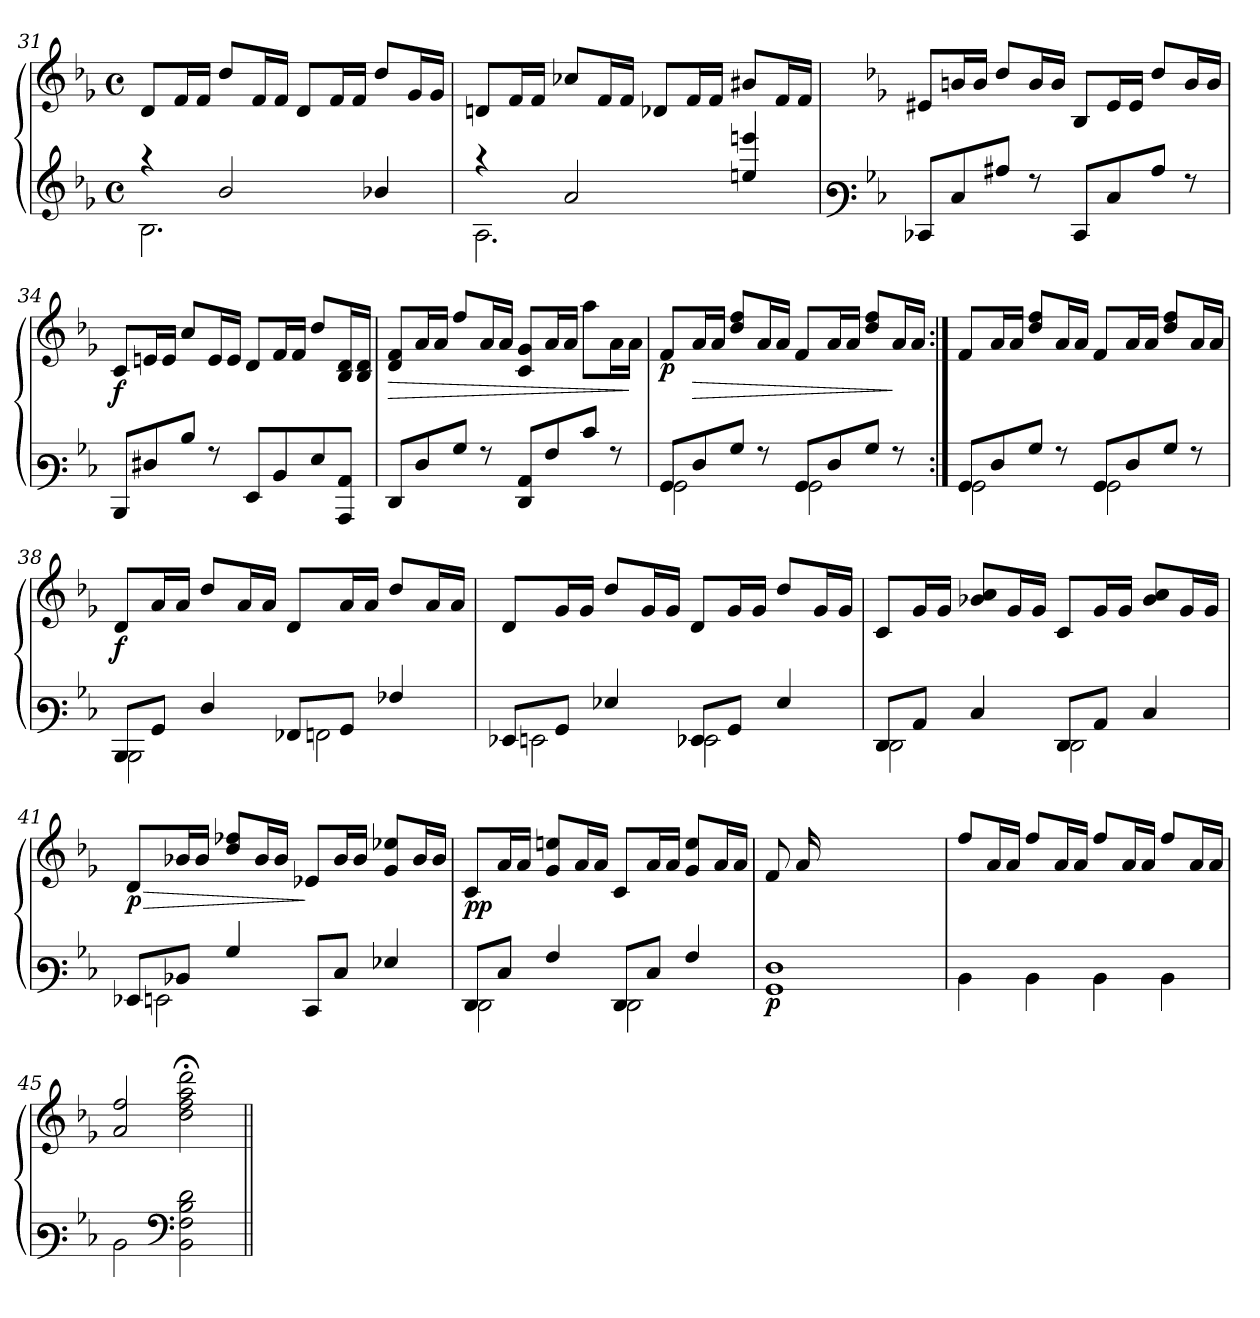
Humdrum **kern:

**kern	**kern	**dynam
*part1	*part1	*part1
*staff2	*staff1	*staff1/2
*clefG3	*clefG3	*
*k[b-e-]	*k[b-e-]	*
*M4/4	*M4/4	*
*met(c)	*met(c)	*
=31	=31	=31
*^	*	*
4rff	2.G\	8B-/L	.
.	.	16d/L	.
.	.	16d/JJ	.
2g/	.	8b-/L	.
.	.	16d/L	.
.	.	16d/JJ	.
.	.	8B-/L	.
.	.	16d/L	.
.	.	16d/JJ	.
4g-X/	4ryy	8b-/L	.
.	.	16e-/L	.
.	.	16e-/JJ	.
=32	=32	=32	=32
4rff	2.F\	8Bn/L	.
.	.	16d/L	.
.	.	16d/JJ	.
2f/	.	8a-X/L	.
.	.	16d/L	.
.	.	16d/JJ	.
.	.	8B-X/L	.
.	.	16d/L	.
.	.	16d/JJ	.
4ccn/ 4cccn/	4ryy	8g#X/L	.
.	.	16d/L	.
.	.	16d/JJ	.
*v	*v	*	*
!!LO:PB:g=z
=33	=33	=33
*clefF3	*	*
*k[b-e-]	*k[b-e-]	*
8EE-X/L	8c#X/L	.
8E-/	16gn/L	.
.	16g/JJ	.
8c#X/J	8b-/L	.
8rA	16g/L	.
.	16g/JJ	.
8EE-/L	8G/L	.
8E-/	16c#/L	.
.	16c#/JJ	.
8c#/J	8b-/L	.
8rA	16g/L	.
.	16g/JJ	.
=34	=34	=34
!	!	!LO:DY:b
8DD/L	8A/L	f
8F#X/	16cn/L	.
.	16c/JJ	.
8d/J	8a/L	.
8rA	16c/L	.
.	16c/JJ	.
8GG/L	8B-/L	.
8D/	16d/L	.
.	16d/JJ	.
8G/	8b-/L	.
8CC/ 8C/J	16G/ 16B-/L	.
.	16G/ 16B-/JJ	.
=35	=35	=35
!	!	!LO:HP:b
8FF/L	8B-/ 8d/L	>
8F/	16f/L	.
.	16f/JJ	.
8B-/J	8dd/L	.
8rA	16f/L	.
.	16f/JJ	.
8FF/ 8C/L	8A/ 8e-/L	.
8A/	16f/L	.
.	16f/JJ	.
8e-/J	8ff\L	.
8rA	16f\L	.
.	16f\JJ	]
!!LO:LB:g=z
=36	=36	=36
*^	*	*
!	!	!	!LO:DY:b
8BB-/L	2BB-\	8d/L	p
!	!	!	!LO:HP:b
8F/	.	16f/L	>
.	.	16f/JJ	.
8B-/J	.	8b-/ 8dd/L	.
8rA	.	16f/L	.
.	.	16f/JJ	.
8BB-/L	2BB-\	8d/L	.
8F/	.	16f/L	.
.	.	16f/JJ	.
8B-/J	.	8b-/ 8dd/L	.
8rA	.	16f/L	]
.	.	16f/JJ	.
=37:|!	=37:|!	=37:|!	=37:|!
8BB-/L	2BB-\	8d/L	.
8F/	.	16f/L	.
.	.	16f/JJ	.
8B-/J	.	8b-/ 8dd/L	.
8rA	.	16f/L	.
.	.	16f/JJ	.
8BB-/L	2BB-\	8d/L	.
8F/	.	16f/L	.
.	.	16f/JJ	.
8B-/J	.	8b-/ 8dd/L	.
8rA	.	16f/L	.
.	.	16f/JJ	.
=38	=38	=38	=38
!	!	!	!LO:DY:b
8DD/L	2DD\	8B-/L	f
8BB-/J	.	16f/L	.
.	.	16f/JJ	.
4F/	.	8b-/L	.
.	.	16f/L	.
.	.	16f/JJ	.
8AA-X/L	2AA\	8B-/L	.
8BB-/J	.	16f/L	.
.	.	16f/JJ	.
4A-X/	.	8b-/L	.
.	.	16f/L	.
.	.	16f/JJ	.
!!LO:LB:g=z
=39	=39	=39	=39
8GG-X/L	2GG\	8B-/L	.
8BB-/J	.	16e-/L	.
.	.	16e-/JJ	.
4G-X/	.	8b-/L	.
.	.	16e-/L	.
.	.	16e-/JJ	.
8GG-/L	2GG-\	8B-/L	.
8BB-/J	.	16e-/L	.
.	.	16e-/JJ	.
4G-/	.	8b-/L	.
.	.	16e-/L	.
.	.	16e-/JJ	.
=40	=40	=40	=40
8FF/L	2FF\	8A/L	.
8C/J	.	16e-/L	.
.	.	16e-/JJ	.
4E-/	.	8g-X/ 8a/L	.
.	.	16e-/L	.
.	.	16e-/JJ	.
8FF/L	2FF\	8A/L	.
8C/J	.	16e-/L	.
.	.	16e-/JJ	.
4E-/	.	8g-/ 8a/L	.
.	.	16e-/L	.
.	.	16e-/JJ	.
!!LO:LB:g=z
=41	=41	=41	=41
!	!	!	!LO:HP:b
!	!	!	!LO:DY:n=1:b
8GG-X/L	2GG\	8B-/L	> p
8D-X/J	.	16g-X/L	.
.	.	16g-/JJ	.
4B-/	.	8b-/ 8dd-X/L	.
.	.	16g-/L	.
.	.	16g-/JJ	.
2ryy	8EE-/L	8c-X/L	]
.	8E-/J	16g-/L	.
.	.	16g-/JJ	.
.	4G-X/	8e-/ 8cc-X/L	.
.	.	16g-/L	.
.	.	16g-/JJ	.
=42	=42	=42	=42
!	!	!	!LO:DY:b
8FF/L	2FF\	8A/L	pp
8E-/J	.	16f/L	.
.	.	16f/JJ	.
4A/	.	8e-/ 8ccn/L	.
.	.	16f/L	.
.	.	16f/JJ	.
8FF/L	2FF\	8A/L	.
8E-/J	.	16f/L	.
.	.	16f/JJ	.
4A/	.	8e-/ 8cc/L	.
.	.	16f/L	.
.	.	16f/JJ	.
!!LO:LB:g=z
=43	=43	=43	=43
!	!	!	!LO:DY:b=2
1F	1BB-	8d/L	p
.	.	16f/L	.
.	.	2ryy	.
.	.	4ryy	.
.	.	16ryy	.
*v	*v	*	*
=44	=44	=44
4D\	8dd/L	.
.	16f/L	.
.	16f/JJ	.
4D\	8dd/L	.
.	16f/L	.
.	16f/JJ	.
4D\	8dd/L	.
.	16f/L	.
.	16f/JJ	.
4D\	8dd/L	.
.	16f/L	.
.	16f/JJ	.
=45	=45	=45
2D\	2f/ 2dd/	.
*clefF4	*	*
2BB-\ 2F\ 2B-\ 2d\	2b-\;< 2dd\;< 2ff\;< 2bb-\;<	.
=||	=||	=||
*-	*-	*-
